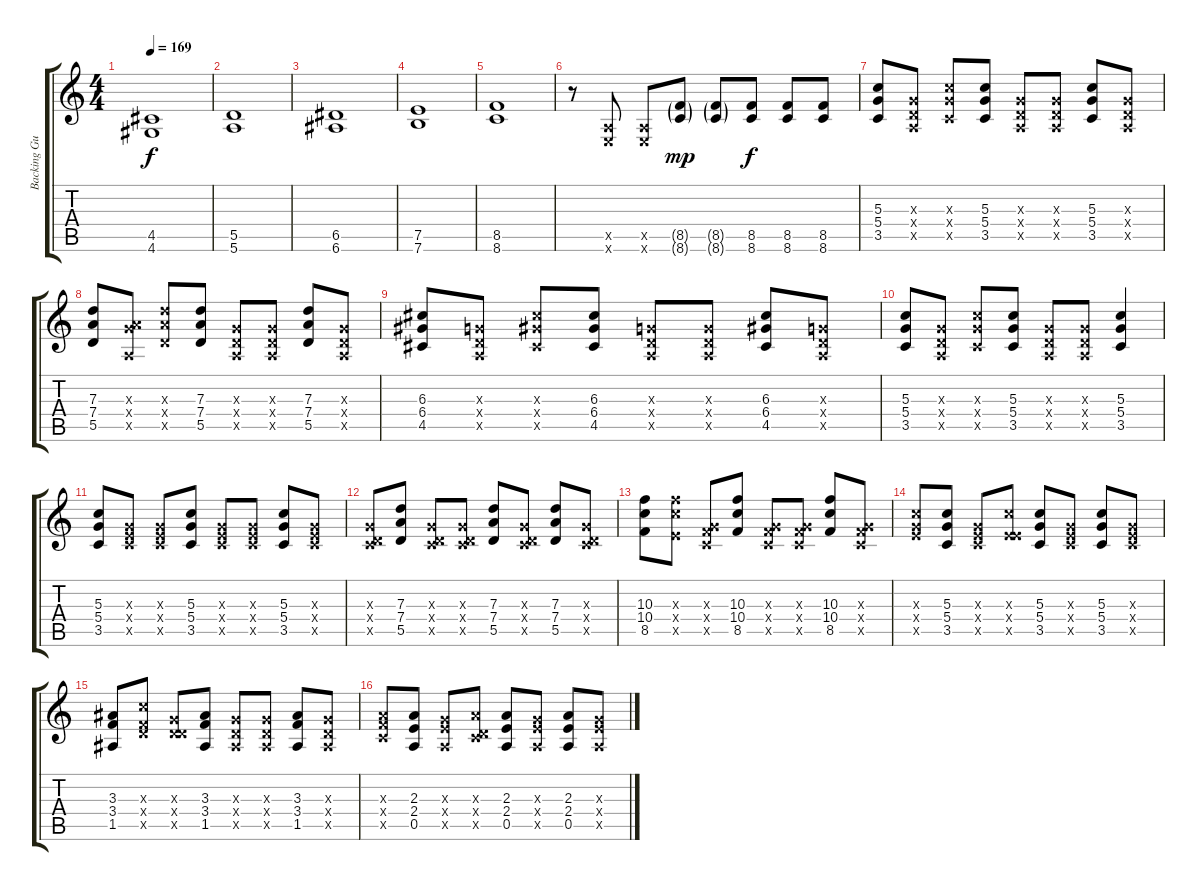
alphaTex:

\track ("Backing Guitar" "Backing Gu") {instrument distortionguitar}
\staff {score tabs}
\tuning (E4 B3 G3 D3 A2 E2) {hide}
\ts (4 4)
\tempo 169
\clef g2
\ks c
(4.5 4.6).1{dy f instrument distortionguitar} |
(5.5 5.6).1 |
(6.5 6.6).1 |
(7.5 7.6).1 |
(8.5 8.6).1 |
r.8 (0.5{x} 0.6{x}).8 (0.5{x} 0.6{x}).8 (8.5{g} 8.6{g}).8{dy mp} (8.5{g} 8.6{g}).8 (8.5 8.6).8{dy f} (8.5 8.6).8 (8.5 8.6).8 |
(5.3 5.4 3.5).8 (0.3{x} 0.4{x} 0.5{x}).8 (5.3{x} 5.4{x} 3.5{x}).8 (5.3 5.4 3.5).8 (0.3{x} 0.4{x} 0.5{x}).8 (0.3{x} 0.4{x} 0.5{x}).8 (5.3 5.4 3.5).8 (0.3{x} 0.4{x} 0.5{x}).8 |
(7.3 7.4 5.5).8 (0.3{x} 7.4{x} 0.5{x}).8 (7.3{x} 7.4{x} 5.5{x}).8 (7.3 7.4 5.5).8 (0.3{x} 0.4{x} 0.5{x}).8 (0.3{x} 0.4{x} 0.5{x}).8 (7.3 7.4 5.5).8 (0.3{x} 0.4{x} 0.5{x}).8 |
(6.3 6.4 4.5).8 (0.3{x} 0.4{x} 0.5{x}).8 (6.3{x} 6.4{x} 4.5{x}).8 (6.3 6.4 4.5).8 (0.3{x} 0.4{x} 0.5{x}).8 (0.3{x} 0.4{x} 0.5{x}).8 (6.3 6.4 4.5).8 (0.3{x} 0.4{x} 0.5{x}).8 |
(5.3 5.4 3.5).8 (0.3{x} 0.4{x} 0.5{x}).8 (5.3{x} 5.4{x} 3.5{x}).8 (5.3 5.4 3.5).8 (0.3{x} 0.4{x} 0.5{x}).8 (0.3{x} 0.4{x} 0.5{x}).8 (5.3 5.4 3.5).4 |
(5.3 5.4 3.5).8 (0.3{x} 2.4{x} 3.5{x}).8 (0.3{x} 2.4{x} 3.5{x}).8 (5.3 5.4 3.5).8 (0.3{x} 2.4{x} 3.5{x}).8 (0.3{x} 2.4{x} 3.5{x}).8 (5.3 5.4 3.5).8 (0.3{x} 2.4{x} 3.5{x}).8 |
(0.3{x} 0.4{x} 3.5{x}).8 (7.3 7.4 5.5).8 (0.3{x} 0.4{x} 3.5{x}).8 (0.3{x} 0.4{x} 3.5{x}).8 (7.3 7.4 5.5).8 (0.3{x} 0.4{x} 3.5{x}).8 (7.3 7.4 5.5).8 (0.3{x} 0.4{x} 3.5{x}).8 |
(10.3 10.4 8.5).8 (10.3{x} 10.4{x} 7.5{x}).8 (0.3{x} 3.4{x} 3.5{x}).8 (10.3 10.4 8.5).8 (0.3{x} 3.4{x} 3.5{x}).8 (0.3{x} 3.4{x} 3.5{x}).8 (10.3 10.4 8.5).8 (0.3{x} 3.4{x} 3.5{x}).8 |
(5.3{x} 5.4{x} 7.5{x}).8 (5.3 5.4 3.5).8 (0.3{x} 2.4{x} 3.5{x}).8 (5.3{x} 2.4{x} 7.5{x}).8 (5.3 5.4 3.5).8 (0.3{x} 2.4{x} 3.5{x}).8 (5.3 5.4 3.5).8 (0.3{x} 2.4{x} 3.5{x}).8 |
(3.3 3.4 1.5).8 (5.3{x} 0.4{x} 8.5{x}).8 (0.3{x} 0.4{x} 5.5{x}).8 (3.3 3.4 1.5).8 (0.3{x} 0.4{x} 1.5{x}).8 (0.3{x} 0.4{x} 1.5{x}).8 (3.3 3.4 1.5).8 (0.3{x} 0.4{x} 1.5{x}).8 |
(2.3{x} 3.4{x} 3.5{x}).8 (2.3 2.4 0.5).8 (0.3{x} 2.4{x} 0.5{x}).8 (2.3{x} 0.4{x} 3.5{x}).8 (2.3 2.4 0.5).8 (0.3{x} 2.4{x} 0.5{x}).8 (2.3 2.4 0.5).8 (0.3{x} 2.4{x} 0.5{x}).8
